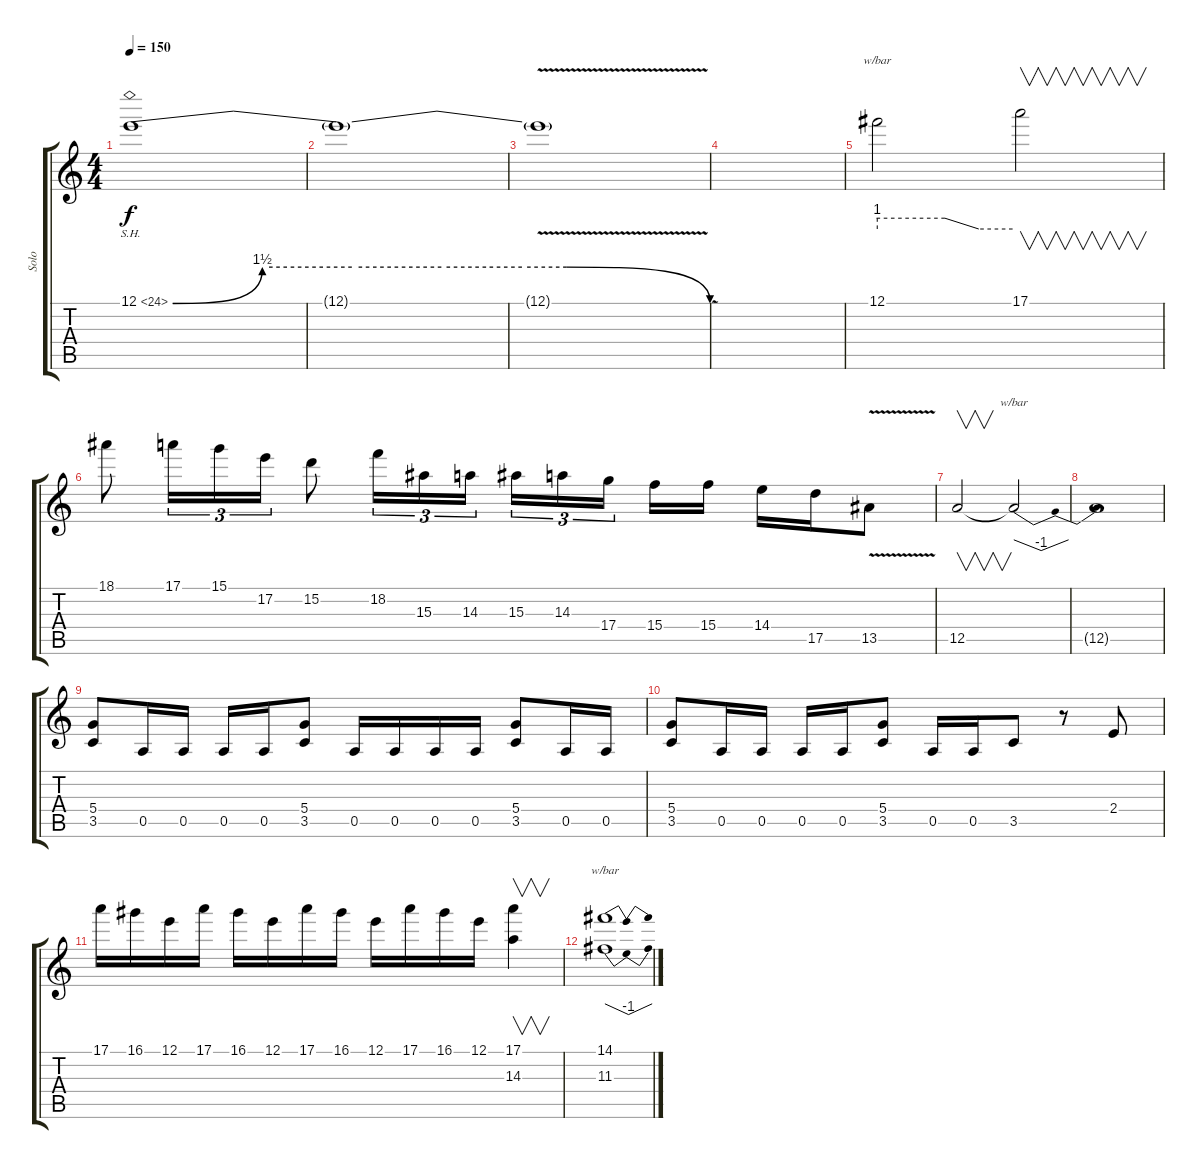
\track ("Solo" "Solo") {instrument distortionguitar}
\staff {score tabs}
\tuning (E4 B3 G3 D3 A2 E2) {hide}
\ts (4 4)
\tempo 150
\clef g2
\ks c
12.1{be (custom 0 0 10 6 20 6 30 6 35 6 39 6 44 6 60 0) sh 12}.1{dy f} |
12.1{t}.1 |
12.1{v t}.1 |
|
12.1.2{tbe (custom default 0 4 30 4 45 0 60 0)} 17.1.2{v} |
18.1.8 17.1.16{tu (3 2)} 15.1.16{tu (3 2)} 17.2.16{tu (3 2)} 15.2.8 18.2.16{tu (3 2)} 15.3.16{tu (3 2)} 14.3.16{tu (3 2)} 15.3.16{tu (3 2)} 14.3.16{tu (3 2)} 17.4.16{tu (3 2) beam splitsecondary} 15.4.16 15.4.16 14.4.16 17.5.16 13.5{v}.8 |
12.5.2{v} 12.5{t}.2{tbe (dip default 0 0 30 -4 60 0)} |
12.5{t}.1 |
(5.4 3.5).8 0.5.16 0.5.16 0.5.16 0.5.16 (5.4 3.5).8 0.5.16 0.5.16 0.5.16 0.5.16 (5.4 3.5).8 0.5.16 0.5.16 |
(5.4 3.5).8 0.5.16 0.5.16 0.5.16 0.5.16 (5.4 3.5).8 0.5.16 0.5.16 3.5.8 r.8 2.4.8 |
17.1.16 16.1.16 12.1.16 17.1.16 16.1.16 12.1.16 17.1.16 16.1.16 12.1.16 17.1.16 16.1.16 12.1.16 (17.1 14.3).4{v} |
(14.1 11.3).1{tbe (dip default 0 0 30 -4 60 0)}
